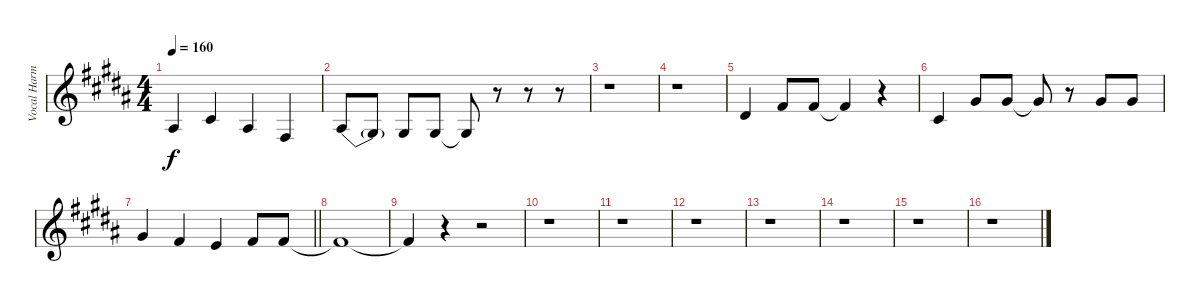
\track ("Vocal Harmony 1" "Vocal Harm") {instrument flute}
\staff {score}
\tuning (E4 B3 G3 D3 A2 E2) {hide}
\ts (4 4)
\tempo 160
\clef g2
\ks b
3.3.4{dy f} 2.2.4 3.3.4 4.4.4 |
1.3{be (custom 0 4 15 4 30 0 60 0)}.8 1.3{t}.8 1.3.8 1.3.8 1.3{t}.8 r.8 r.8 r.8 |
r.1 |
r.1 |
4.2.4 2.1.8 2.1.8 2.1{t}.4 r.4 |
2.2.4 4.1.8 4.1.8 4.1{t}.8 r.8 4.1.8 4.1.8 |
\barLineRight lightlight
4.1.4 2.1.4 0.1.4 2.1.8 2.1.8 |
2.1{t}.1 |
2.1{t}.4 r.4 r.2 |
r.1 |
r.1 |
r.1 |
r.1 |
r.1 |
r.1 |
r.1
